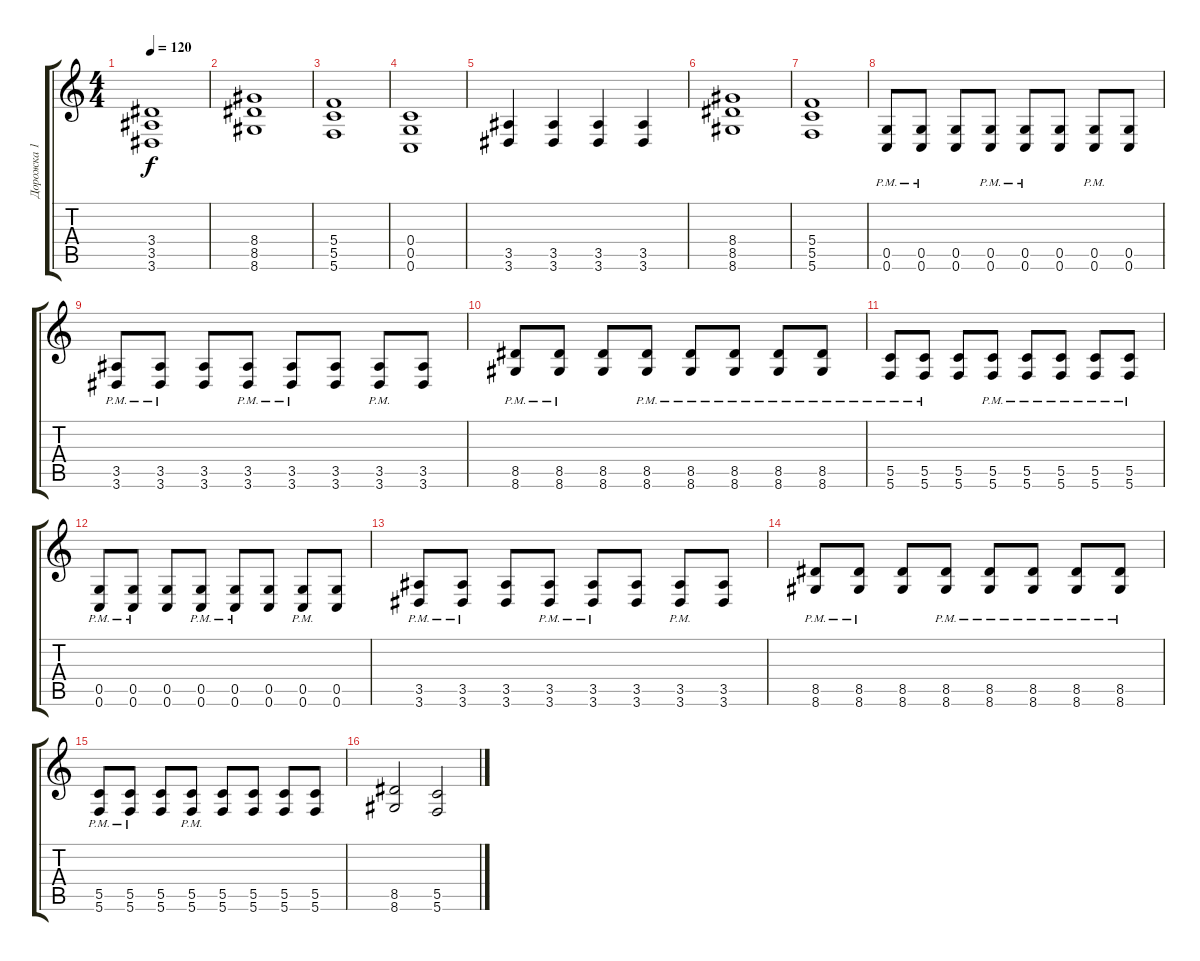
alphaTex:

\track ("Дорожка 1" "Дорожка 1") {instrument overdrivenguitar}
\staff {score tabs}
\tuning (D4 A3 F3 C3 G2 C2) {hide}
\ts (4 4)
\tempo 120
\clef g2
\ks c
(3.4 3.5 3.6).1{dy f} |
(8.4 8.5 8.6).1 |
(5.4 5.5 5.6).1 |
(0.4 0.5 0.6).1 |
(3.5 3.6).4 (3.5 3.6).4 (3.5 3.6).4 (3.5 3.6).4 |
(8.4 8.5 8.6).1 |
(5.4 5.5 5.6).1 |
(0.5{pm} 0.6{pm}).8 (0.5{pm} 0.6{pm}).8 (0.5 0.6).8 (0.5{pm} 0.6{pm}).8 (0.5{pm} 0.6{pm}).8 (0.5 0.6).8 (0.5{pm} 0.6{pm}).8 (0.5 0.6).8 |
(3.5{pm} 3.6{pm}).8 (3.5{pm} 3.6{pm}).8 (3.5 3.6).8 (3.5{pm} 3.6{pm}).8 (3.5{pm} 3.6{pm}).8 (3.5 3.6).8 (3.5{pm} 3.6{pm}).8 (3.5 3.6).8 |
(8.5{pm} 8.6{pm}).8 (8.5{pm} 8.6{pm}).8 (8.5 8.6).8 (8.5{pm} 8.6{pm}).8 (8.5{pm} 8.6{pm}).8 (8.5{pm} 8.6{pm}).8 (8.5{pm} 8.6{pm}).8 (8.5{pm} 8.6{pm}).8 |
(5.5{pm} 5.6{pm}).8 (5.5{pm} 5.6{pm}).8 (5.5 5.6).8 (5.5{pm} 5.6{pm}).8 (5.5{pm} 5.6{pm}).8 (5.5{pm} 5.6{pm}).8 (5.5{pm} 5.6{pm}).8 (5.5{pm} 5.6{pm}).8 |
(0.5{pm} 0.6{pm}).8 (0.5{pm} 0.6{pm}).8 (0.5 0.6).8 (0.5{pm} 0.6{pm}).8 (0.5{pm} 0.6{pm}).8 (0.5 0.6).8 (0.5{pm} 0.6{pm}).8 (0.5 0.6).8 |
(3.5{pm} 3.6{pm}).8 (3.5{pm} 3.6{pm}).8 (3.5 3.6).8 (3.5{pm} 3.6{pm}).8 (3.5{pm} 3.6{pm}).8 (3.5 3.6).8 (3.5{pm} 3.6{pm}).8 (3.5 3.6).8 |
(8.5{pm} 8.6{pm}).8 (8.5{pm} 8.6{pm}).8 (8.5 8.6).8 (8.5{pm} 8.6{pm}).8 (8.5{pm} 8.6{pm}).8 (8.5{pm} 8.6{pm}).8 (8.5{pm} 8.6{pm}).8 (8.5{pm} 8.6{pm}).8 |
(5.5{pm} 5.6{pm}).8 (5.5{pm} 5.6{pm}).8 (5.5 5.6).8 (5.5{pm} 5.6{pm}).8 (5.5 5.6).8 (5.5 5.6).8 (5.5 5.6).8 (5.5 5.6).8 |
(8.5 8.6).2 (5.5 5.6).2
